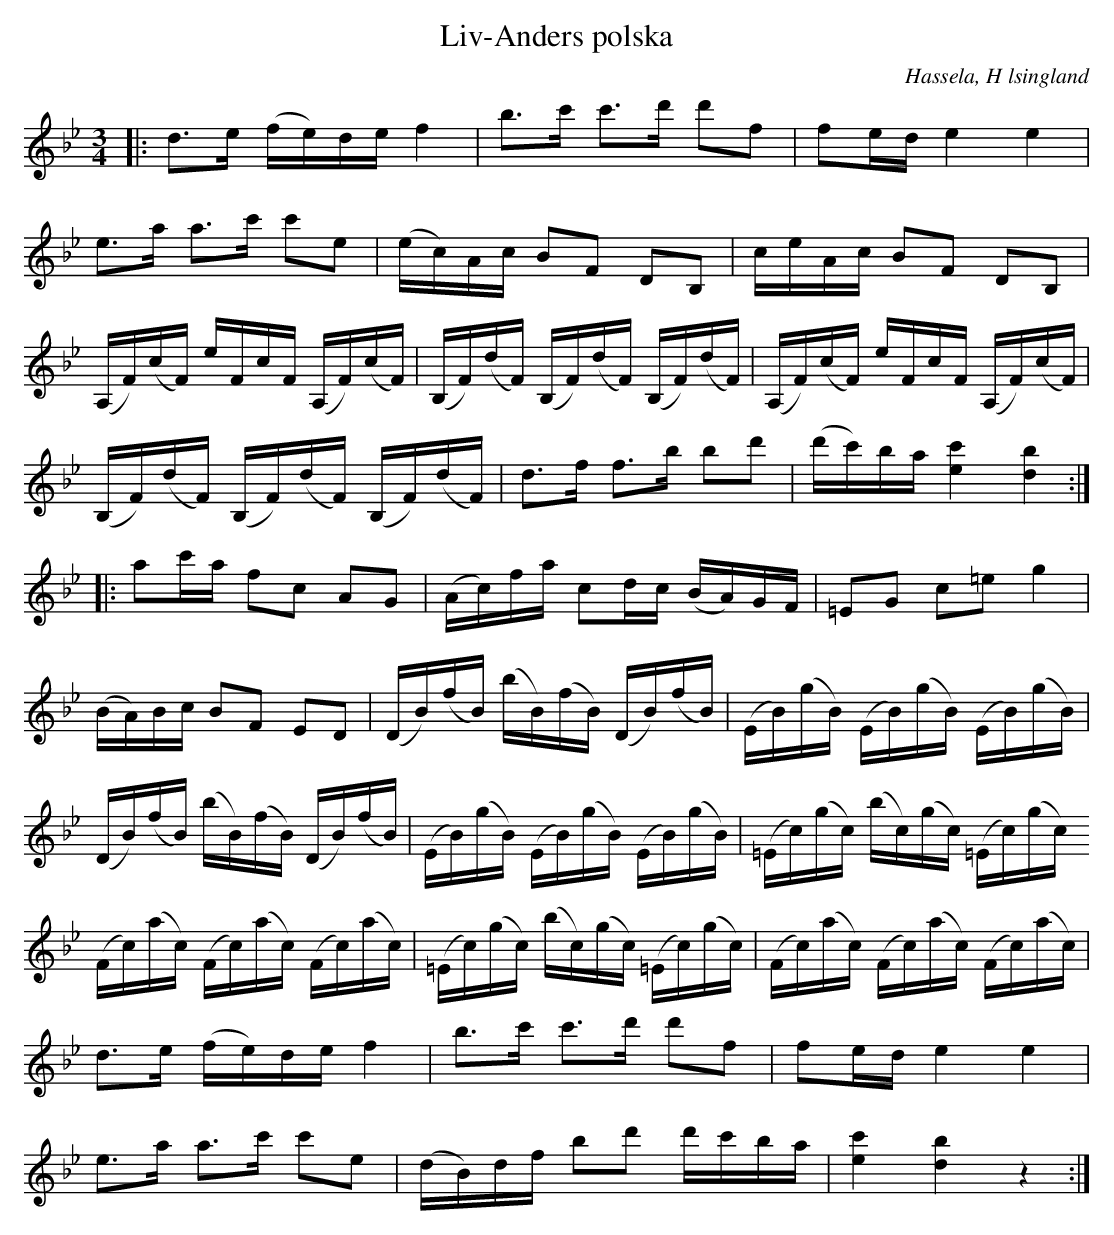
X:1
T: Liv-Anders polska
O: Hassela, H lsingland
M: 3/4
L: 1/16
K: Bb
|: d3e (fe)def4 | b3c' c'3d' d'2f2 | f2ede4e4 |
e3a a3c' c'2e2 | (ec)Ac B2F2 D2B,2 | ceAc B2F2 D2B,2 |
(A,F)(cF) eFcF (A,F)(cF) | (B,F)(dF) (B,F)(dF) (B,F)(dF) | (A,F)(cF) eFcF (A,F)(cF) |
(B,F)(dF) (B,F)(dF) (B,F)(dF) | d3f f3b b2d'2 | (d'c')ba [ec']4 [bd]4 :|
|: a2c'a f2c2 A2G2 | (Ac)fa c2dc (BA)GF | =E2G2 c2=e2 g4 |
(BA)Bc B2F2 E2D2 | (DB)(fB) (bB)(fB) (DB)(fB) | (EB)(gB) (EB)(gB) (EB)(gB) |
(DB)(fB) (bB)(fB) (DB)(fB) | (EB)(gB) (EB)(gB) (EB)(gB) | (=Ec)(gc) (bc)(gc) (=Ec)(gc)
(Fc)(ac) (Fc)(ac) (Fc)(ac) | (=Ec)(gc) (bc)(gc) (=Ec)(gc) | (Fc)(ac) (Fc)(ac) (Fc)(ac) |
d3e (fe)de f4 | b3c' c'3d' d'2f2 | f2ed e4e4 |
e3a a3c' c'2e2 | (dB)df b2d'2 d'c'ba | [c'e]4 [bd]4 z4 :|
